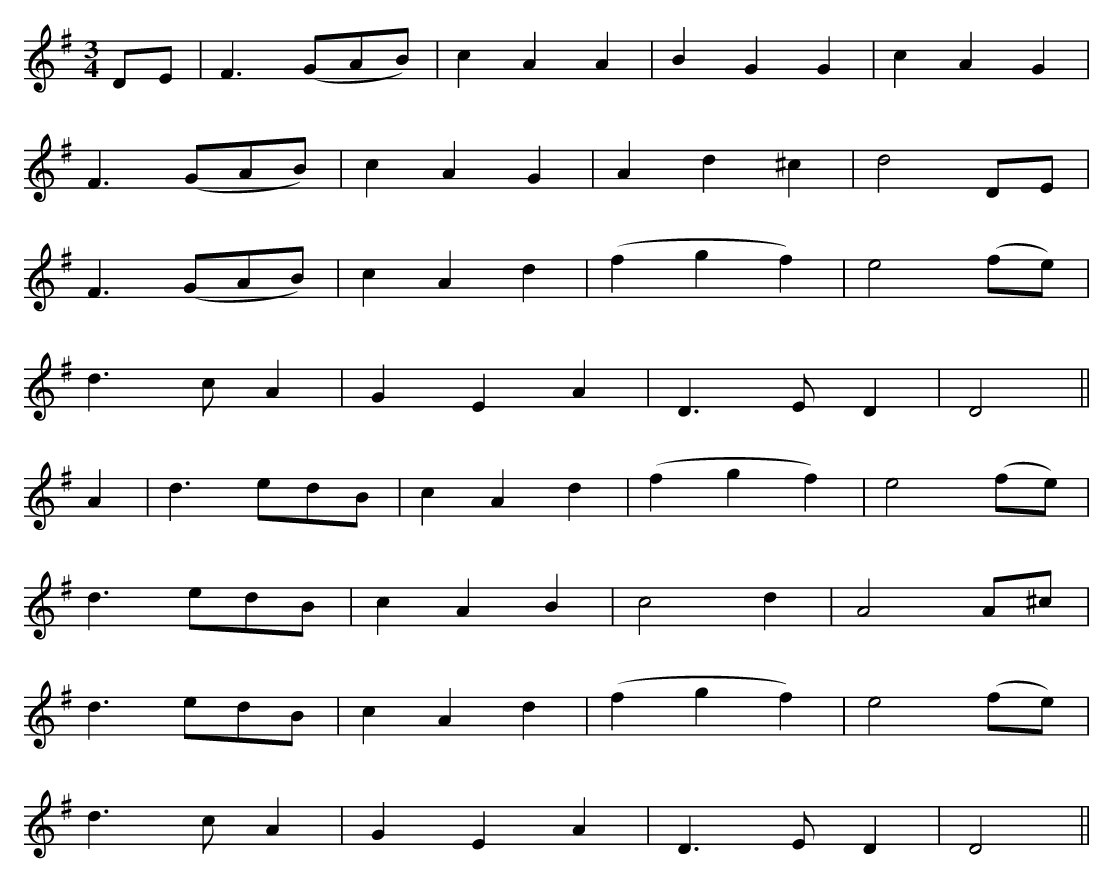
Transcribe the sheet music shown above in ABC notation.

X:1
M:3/4
K:Dmix
DE|F3 (GAB)|c2 A2 A2|B2 G2 G2|c2 A2 G2|
F3 (GAB)|c2 A2 G2|A2 d2^c2|d4 DE|
F3 (GAB)|c2 A2 d2|(f2 g2 f2)|e4 (fe)|
d3 cA2|G2 E2 A2|D3 E D2|D4||
A2|d3 edB|c2 A2 d2|(f2 g2 f2)|e4 (fe)|
d3 edB|c2 A2 B2|c4 d2|A4A^c|
d3 edB|c2 A2 d2|(f2 g2 f2)|e4 (fe)|
d3 c A2|G2 E2 A2|D3 E D2|D4||
